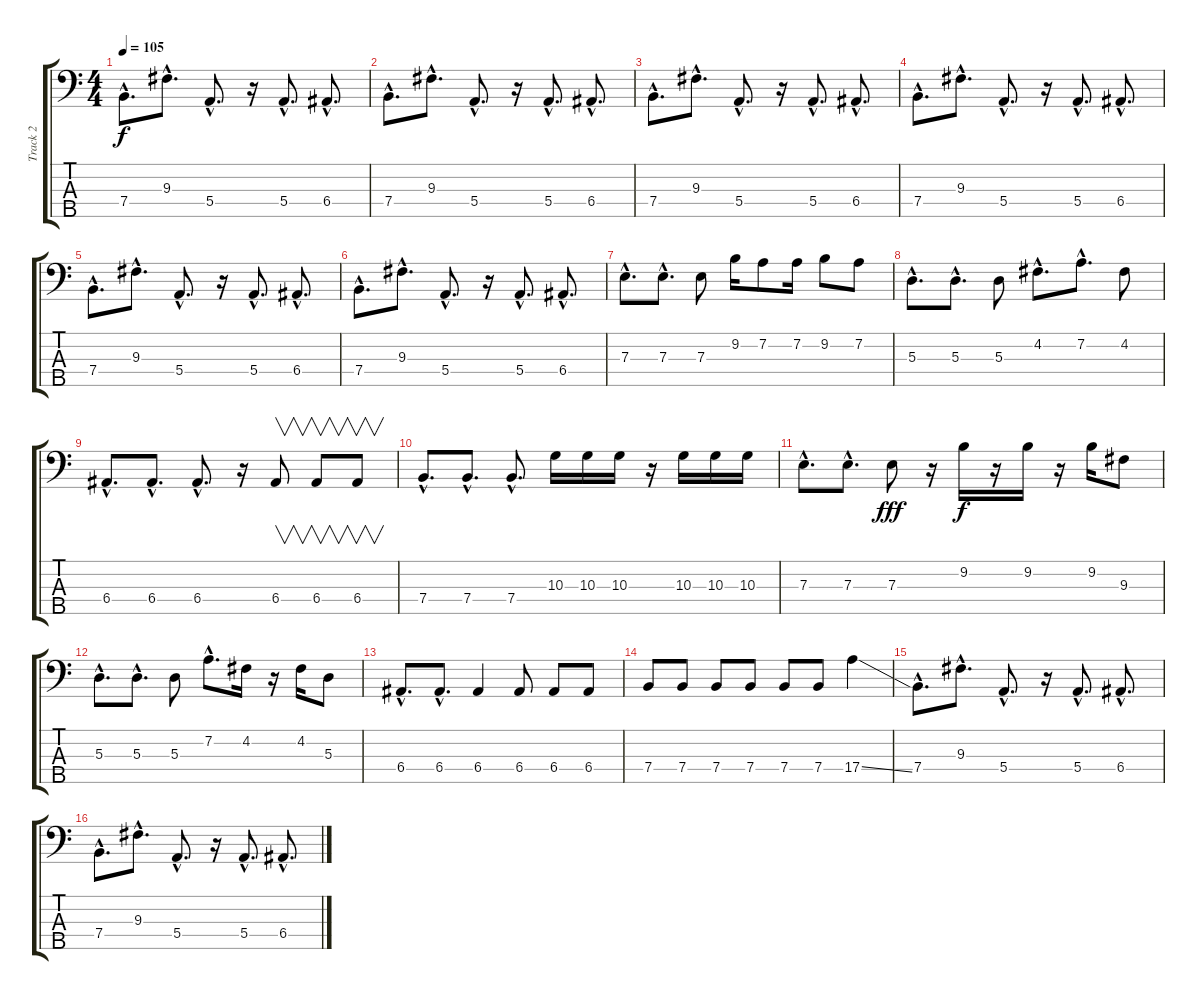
\track ("Track 2" "Track 2") {instrument electricbassfinger}
\staff {score tabs}
\tuning (G2 D2 A1 E1 B0) {hide}
\ts (4 4)
\tempo 105
\clef f4
\ks c
7.4{hac}.8{d dy f} 9.3{hac}.8{d} 5.4{hac}.8{d} r.16 5.4{hac}.8{d} 6.4{hac}.8{d} |
7.4{hac}.8{d} 9.3{hac}.8{d} 5.4{hac}.8{d} r.16 5.4{hac}.8{d} 6.4{hac}.8{d} |
7.4{hac}.8{d} 9.3{hac}.8{d} 5.4{hac}.8{d} r.16 5.4{hac}.8{d} 6.4{hac}.8{d} |
7.4{hac}.8{d} 9.3{hac}.8{d} 5.4{hac}.8{d} r.16 5.4{hac}.8{d} 6.4{hac}.8{d} |
7.4{hac}.8{d} 9.3{hac}.8{d} 5.4{hac}.8{d} r.16 5.4{hac}.8{d} 6.4{hac}.8{d} |
7.4{hac}.8{d} 9.3{hac}.8{d} 5.4{hac}.8{d} r.16 5.4{hac}.8{d} 6.4{hac}.8{d} |
7.3{hac}.8{d} 7.3{hac}.8{d} 7.3.8 9.2.16 7.2.8 7.2.16 9.2.8 7.2.8 |
5.3{hac}.8{d} 5.3{hac}.8{d} 5.3.8 4.2{hac}.8{d} 7.2{hac}.8{d} 4.2.8 |
6.4{hac}.8{d} 6.4{hac}.8{d} 6.4{hac}.8{d} r.16 6.4.8{v} 6.4.8{v} 6.4.8{v} |
7.4{hac}.8{d} 7.4{hac}.8{d} 7.4{hac}.8{d} 10.3.16 10.3.16 10.3.16 r.16 10.3.16 10.3.16 10.3.16 |
7.3{hac}.8{d} 7.3{hac}.8{d} 7.3.8{dy fff} r.16 9.2.16{dy f} r.16 9.2.16 r.16 9.2.16 9.3.8 |
5.3{hac}.8{d} 5.3{hac}.8{d} 5.3.8 7.2{hac}.8{d} 4.2.16 r.16 4.2.16 5.3.8 |
6.4{hac}.8{d} 6.4{hac}.8{d} 6.4.4 6.4.8 6.4.8 6.4.8 |
7.4.8 7.4.8 7.4.8 7.4.8 7.4.8 7.4.8 17.4{ss}.4 |
7.4{hac}.8{d} 9.3{hac}.8{d} 5.4{hac}.8{d} r.16 5.4{hac}.8{d} 6.4{hac}.8{d} |
7.4{hac}.8{d} 9.3{hac}.8{d} 5.4{hac}.8{d} r.16 5.4{hac}.8{d} 6.4{hac}.8{d}
